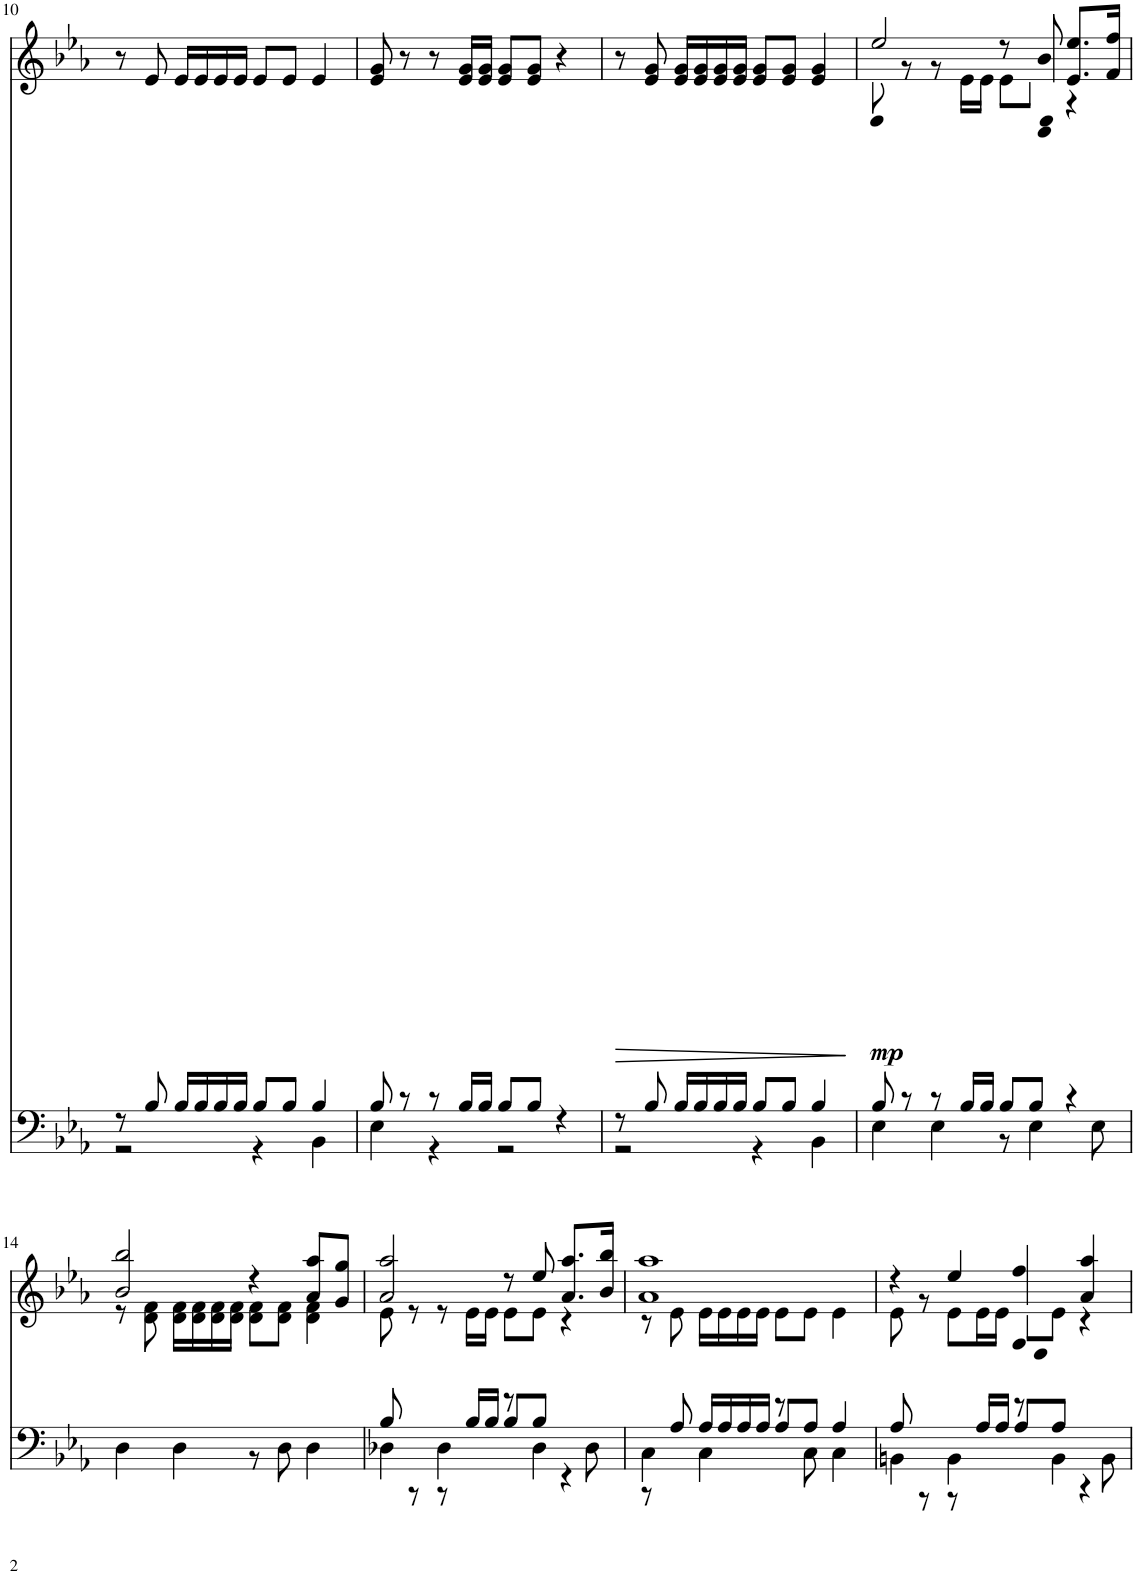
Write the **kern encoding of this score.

**kern	**kern	**dynam
*part2	*part1	*part1
*staff2	*staff1	*staff1
*I"Low Hand Bells	*I"High Hand Bells	*
!!LO:PB:g=z
*clefF4	*clefG2	*
*k[b-e-a-]	*k[b-e-a-]	*
*M4/4	*M4/4	*
=10	=10	=10
*^	*	*
8r	2r	8r	.
8B-/	.	8e-/	.
16B-/LL	.	16e-/LL	.
16B-/	.	16e-/	.
16B-/	.	16e-/	.
16B-/JJ	.	16e-/JJ	.
8B-/L	4r	8e-/L	.
8B-/J	.	8e-/J	.
4B-/	4BB-\	4e-/	.
=11	=11	=11	=11
8B-/	4E-\	8e-/ 8g/	.
8r	.	8r	.
8r	4r	8r	.
16B-/LL	.	16e-/ 16g/LL	.
16B-/JJ	.	16e-/ 16g/JJ	.
8B-/L	2r	8e-/ 8g/L	.
8B-/J	.	8e-/ 8g/J	.
4r	.	4r	.
=12	=12	=12	=12
!	!	!	!LO:HP:b
8r	2r	8r	>
8B-/	.	8e-/ 8g/	.
16B-/LL	.	16e-/ 16g/LL	.
16B-/	.	16e-/ 16g/	.
16B-/	.	16e-/ 16g/	.
16B-/JJ	.	16e-/ 16g/JJ	.
8B-/L	4r	8e-/ 8g/L	.
8B-/J	.	8e-/ 8g/J	.
4B-/	4BB-\	4e-/ 4g/	.
*v	*v	*	*
.	.	]
=13	=13	=13
*^	*^	*
!	!	!	!	!LO:DY:b
8B-/	4E-\	2ee-/	8e-\	mp
8r	.	.	8r	.
8r	4E-\	.	8r	.
16B-/LL	.	.	16e-\LL	.
16B-/JJ	.	.	16e-\JJ	.
8B-/L	8r	8r	8e-\L	.
8B-/J	4E-\	8d/ 8dd/	8e-\J	.
4r	.	8.e-/ 8.ee-/L	4r	.
.	8E-\	.	.	.
.	.	16f/ 16ff/Jk	.	.
!!LO:LB:g=z	!!
=14	=14	=14	=14	=14
1ryy	4D\	2b-/ 2bb-/	8r	.
.	.	.	8d\ 8f\	.
.	4D\	.	16d\ 16f\LL	.
.	.	.	16d\ 16f\	.
.	.	.	16d\ 16f\	.
.	.	.	16d\ 16f\JJ	.
.	8r	4r	8d\ 8f\L	.
.	8D\	.	8d\ 8f\J	.
.	4D\	8a-/ 8aa-/L	4d\ 4f\	.
.	.	8g/ 8gg/J	.	.
=15	=15	=15	=15	=15
4D-X\	8B-/	2a-/ 2aa-/	8e-\	.
.	8r	.	8r	.
4D-\	8r	.	8r	.
.	16B-/LL	.	16e-\LL	.
.	16B-/JJ	.	16e-\JJ	.
8r	8B-/L	8r	8e-\L	.
4D-\	8B-/J	8ee-/	8e-\J	.
.	4r	8.a-/ 8.aa-/L	4r	.
8D-\	.	.	.	.
.	.	16b-/ 16bb-/Jk	.	.
=16	=16	=16	=16	=16
4C\	8r	1a- 1aa-	8r	.
.	8A-/	.	8e-\	.
4C\	16A-/LL	.	16e-\LL	.
.	16A-/	.	16e-\	.
.	16A-/	.	16e-\	.
.	16A-/JJ	.	16e-\JJ	.
8r	8A-/L	.	8e-\L	.
8C\	8A-/J	.	8e-\J	.
4C\	4A-/	.	4e-\	.
=17	=17	=17	=17	=17
4BBn\	8A-/	4r	8e-\	.
.	8r	.	8r	.
4BB\	8r	4ee-/	8e-\L	.
.	16A-/LL	.	16e-\L	.
.	16A-/JJ	.	16e-\JJ	.
8r	8A-/L	4f/ 4ff/	8e-\L	.
4BB\	8A-/J	.	8e-\J	.
.	4r	4a-/ 4aa-/	4r	.
8BB\	.	.	.	.
*v	*v	*	*	*
*	*v	*v	*
=	=	=
*-	*-	*-
